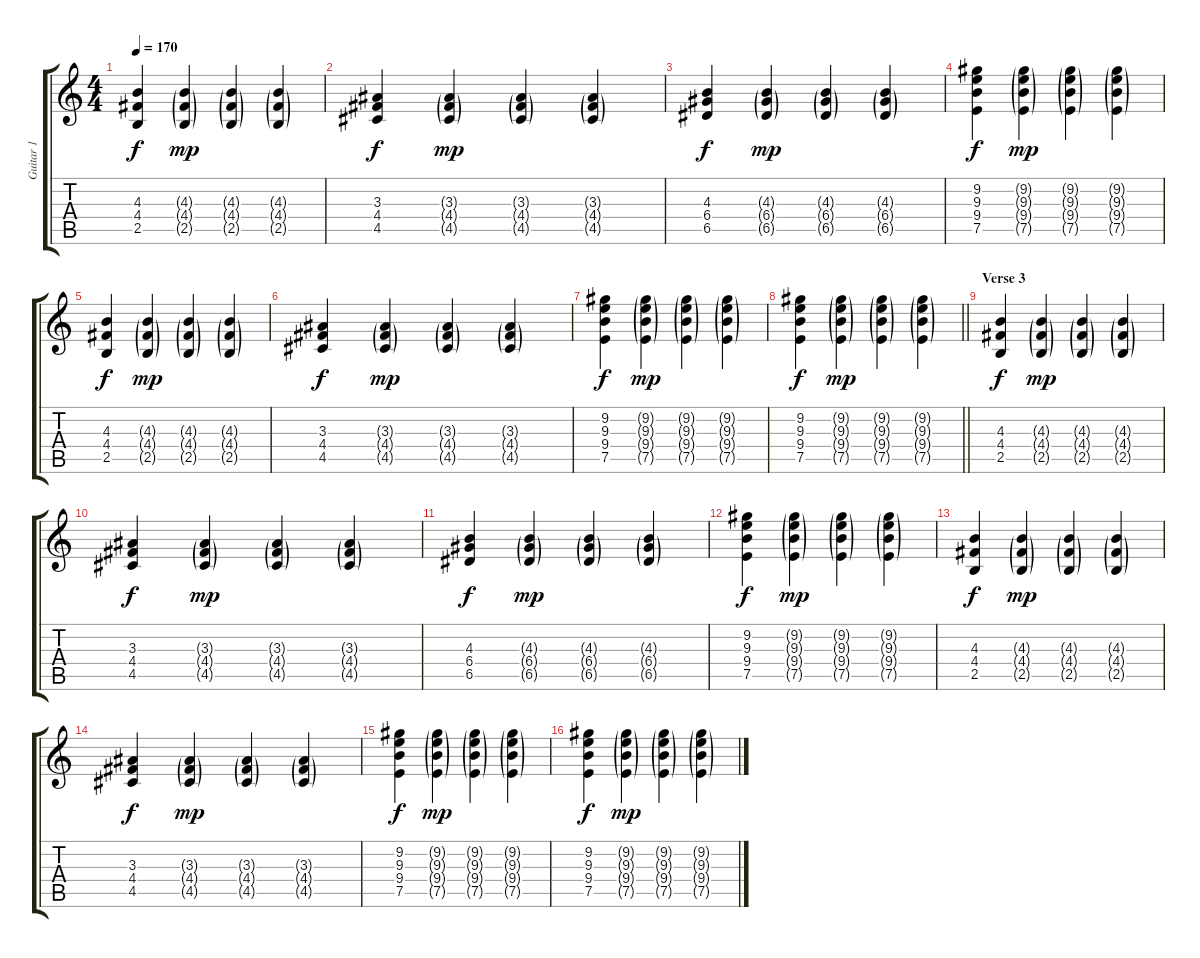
\track ("Guitar 1" "Guitar 1") {instrument distortionguitar}
\staff {score tabs}
\tuning (E4 B3 G3 D3 A2 E2) {hide}
\ts (4 4)
\tempo 170
\clef g2
\ks c
(4.3 4.4 2.5).4{dy f instrument electricguitarmuted} (4.3{g} 4.4{g} 2.5{g}).4{dy mp} (4.3{g} 4.4{g} 2.5{g}).4 (4.3{g} 4.4{g} 2.5{g}).4 |
(3.3 4.4 4.5).4{dy f} (3.3{g} 4.4{g} 4.5{g}).4{dy mp} (3.3{g} 4.4{g} 4.5{g}).4 (3.3{g} 4.4{g} 4.5{g}).4 |
(4.3 6.4 6.5).4{dy f} (4.3{g} 6.4{g} 6.5{g}).4{dy mp} (4.3{g} 6.4{g} 6.5{g}).4 (4.3{g} 6.4{g} 6.5{g}).4 |
(9.2 9.3 9.4 7.5).4{dy f} (9.2{g} 9.3{g} 9.4{g} 7.5{g}).4{dy mp} (9.2{g} 9.3{g} 9.4{g} 7.5{g}).4 (9.2{g} 9.3{g} 9.4{g} 7.5{g}).4 |
(4.3 4.4 2.5).4{dy f} (4.3{g} 4.4{g} 2.5{g}).4{dy mp} (4.3{g} 4.4{g} 2.5{g}).4 (4.3{g} 4.4{g} 2.5{g}).4 |
(3.3 4.4 4.5).4{dy f} (3.3{g} 4.4{g} 4.5{g}).4{dy mp} (3.3{g} 4.4{g} 4.5{g}).4 (3.3{g} 4.4{g} 4.5{g}).4 |
(9.2 9.3 9.4 7.5).4{dy f} (9.2{g} 9.3{g} 9.4{g} 7.5{g}).4{dy mp} (9.2{g} 9.3{g} 9.4{g} 7.5{g}).4 (9.2{g} 9.3{g} 9.4{g} 7.5{g}).4 |
\barLineRight lightlight
(9.2 9.3 9.4 7.5).4{dy f} (9.2{g} 9.3{g} 9.4{g} 7.5{g}).4{dy mp} (9.2{g} 9.3{g} 9.4{g} 7.5{g}).4 (9.2{g} 9.3{g} 9.4{g} 7.5{g}).4 |
\section ("" "Verse 3")
(4.3 4.4 2.5).4{dy f} (4.3{g} 4.4{g} 2.5{g}).4{dy mp} (4.3{g} 4.4{g} 2.5{g}).4 (4.3{g} 4.4{g} 2.5{g}).4 |
(3.3 4.4 4.5).4{dy f} (3.3{g} 4.4{g} 4.5{g}).4{dy mp} (3.3{g} 4.4{g} 4.5{g}).4 (3.3{g} 4.4{g} 4.5{g}).4 |
(4.3 6.4 6.5).4{dy f} (4.3{g} 6.4{g} 6.5{g}).4{dy mp} (4.3{g} 6.4{g} 6.5{g}).4 (4.3{g} 6.4{g} 6.5{g}).4 |
(9.2 9.3 9.4 7.5).4{dy f} (9.2{g} 9.3{g} 9.4{g} 7.5{g}).4{dy mp} (9.2{g} 9.3{g} 9.4{g} 7.5{g}).4 (9.2{g} 9.3{g} 9.4{g} 7.5{g}).4 |
(4.3 4.4 2.5).4{dy f} (4.3{g} 4.4{g} 2.5{g}).4{dy mp} (4.3{g} 4.4{g} 2.5{g}).4 (4.3{g} 4.4{g} 2.5{g}).4 |
(3.3 4.4 4.5).4{dy f} (3.3{g} 4.4{g} 4.5{g}).4{dy mp} (3.3{g} 4.4{g} 4.5{g}).4 (3.3{g} 4.4{g} 4.5{g}).4 |
(9.2 9.3 9.4 7.5).4{dy f} (9.2{g} 9.3{g} 9.4{g} 7.5{g}).4{dy mp} (9.2{g} 9.3{g} 9.4{g} 7.5{g}).4 (9.2{g} 9.3{g} 9.4{g} 7.5{g}).4 |
(9.2 9.3 9.4 7.5).4{dy f} (9.2{g} 9.3{g} 9.4{g} 7.5{g}).4{dy mp} (9.2{g} 9.3{g} 9.4{g} 7.5{g}).4 (9.2{g} 9.3{g} 9.4{g} 7.5{g}).4
